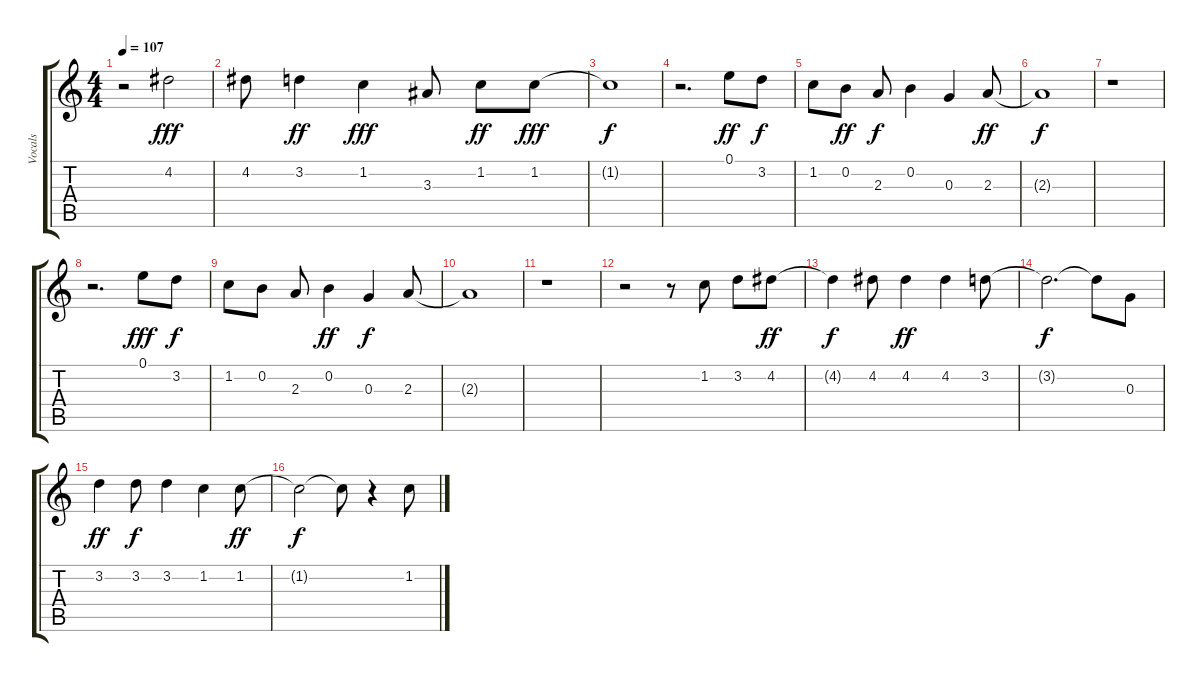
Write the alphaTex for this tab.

\track ("Vocals" "Vocals") {instrument contrabass}
\staff {score tabs}
\tuning (E4 B3 G3 D3 A2 E2) {hide}
\ts (4 4)
\tempo 107
\clef g2
\ks c
r.2{dy f} 4.2.2{dy fff} |
4.2.8 3.2.4{dy ff} 1.2.4{dy fff} 3.3.8 1.2.8{dy ff} 1.2.8{dy fff} |
1.2{t}.1{dy f} |
r.2{d} 0.1.8{dy ff} 3.2.8{dy f} |
1.2.8 0.2.8{dy ff} 2.3.8{dy f} 0.2.4 0.3.4 2.3.8{dy ff} |
2.3{t}.1{dy f} |
r.1 |
r.2{d} 0.1.8{dy fff} 3.2.8{dy f} |
1.2.8 0.2.8 2.3.8 0.2.4{dy ff} 0.3.4{dy f} 2.3.8 |
2.3{t}.1 |
r.1 |
r.2 r.8 1.2.8 3.2.8 4.2.8{dy ff} |
4.2{t}.4{dy f} 4.2.8 4.2.4{dy ff} 4.2.4 3.2.8 |
3.2{t}.2{d dy f} 3.2{t}.8 0.3.8 |
3.2.4{dy ff} 3.2.8{dy f} 3.2.4 1.2.4 1.2.8{dy ff} |
1.2{t}.2{dy f} 1.2{t}.8 r.4 1.2.8
